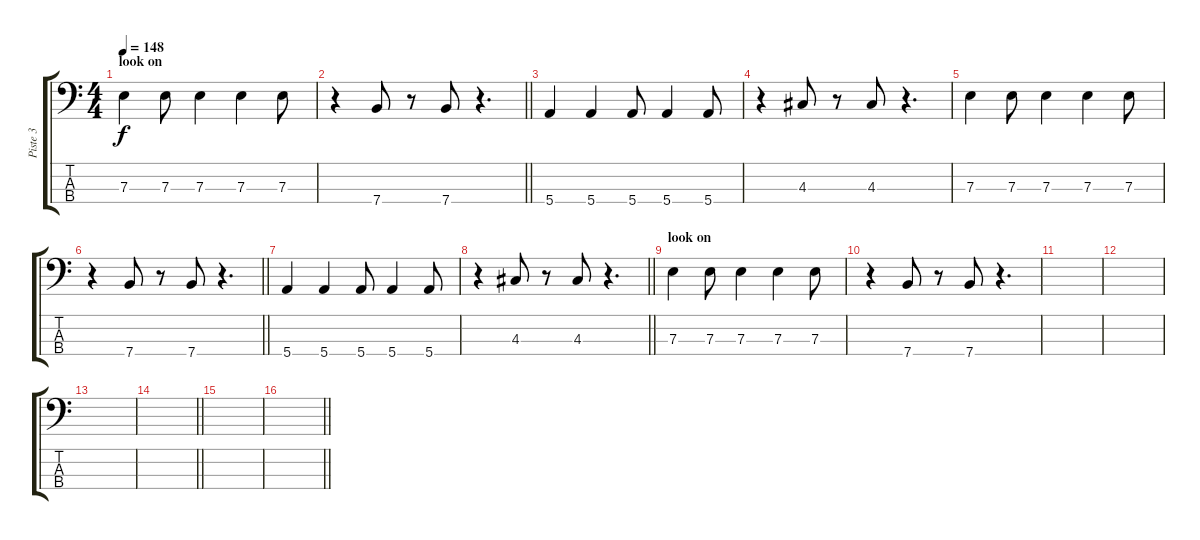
\track ("Piste 3" "Piste 3") {instrument electricbassfinger}
\staff {score tabs}
\tuning (G2 D2 A1 E1) {hide}
\ts (4 4)
\section ("" "look on")
\tempo 148
\clef f4
\ks c
7.3.4{dy f} 7.3.8 7.3.4 7.3.4 7.3.8 |
\barLineRight lightlight
r.4 7.4.8 r.8 7.4.8 r.4{d} |
5.4.4 5.4.4 5.4.8 5.4.4 5.4.8 |
r.4 4.3.8 r.8 4.3.8 r.4{d} |
7.3.4 7.3.8 7.3.4 7.3.4 7.3.8 |
\barLineRight lightlight
r.4 7.4.8 r.8 7.4.8 r.4{d} |
5.4.4 5.4.4 5.4.8 5.4.4 5.4.8 |
\barLineRight lightlight
r.4 4.3.8 r.8 4.3.8 r.4{d} |
\section ("" "look on")
7.3.4 7.3.8 7.3.4 7.3.4 7.3.8 |
r.4 7.4.8 r.8 7.4.8 r.4{d} |
|
|
|
\barLineRight lightlight
|
|
\barLineRight lightlight
